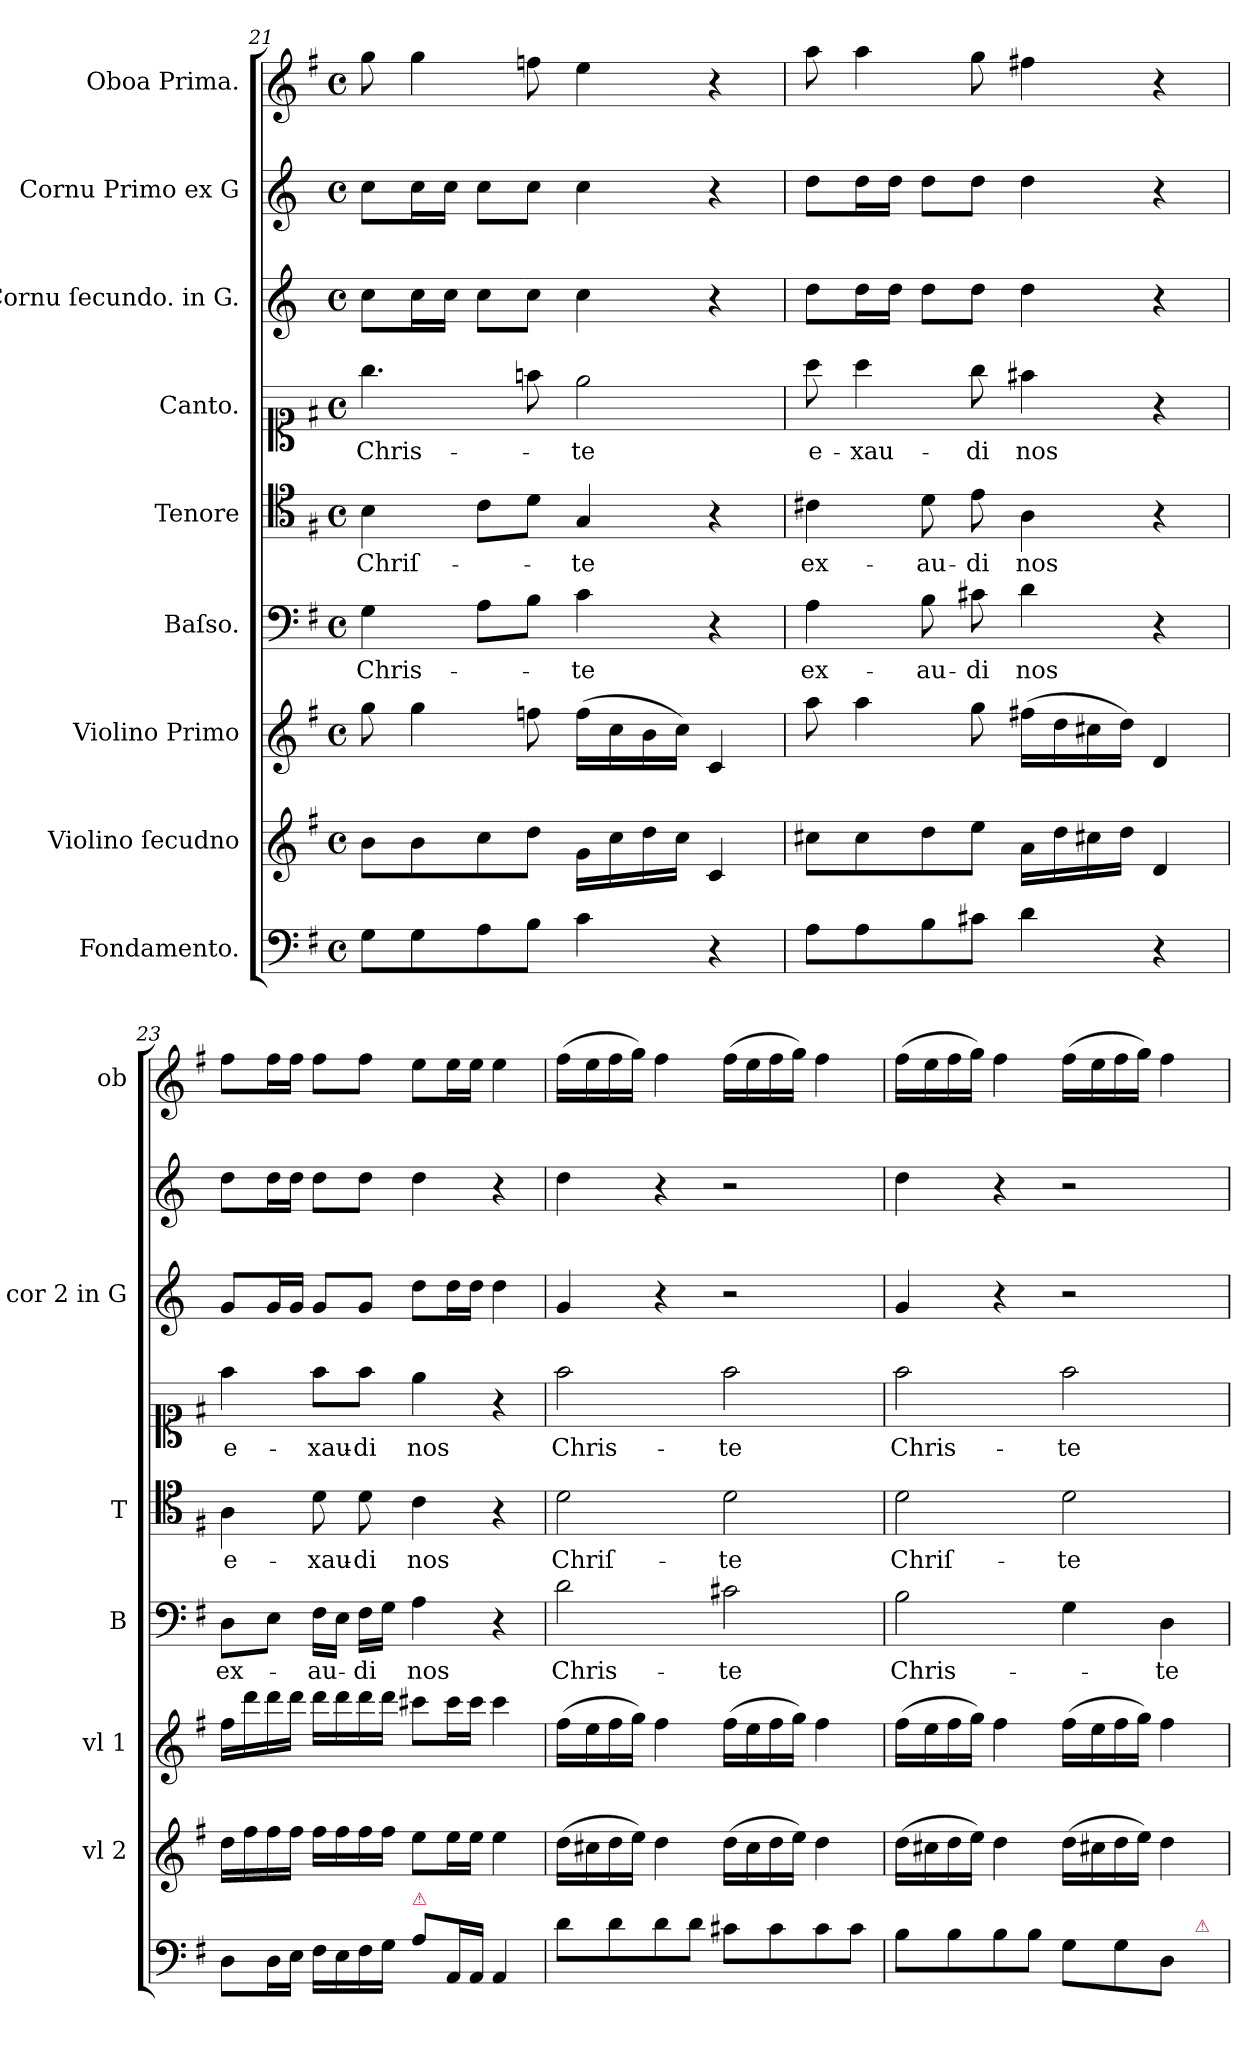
**kern	**kern	**kern	**kern	**text	**kern	**text	**kern	**text	**kern	**kern	**kern
*part9	*part8	*part7	*part6	*part6	*part5	*part5	*part4	*part4	*part3	*part2	*part1
*staff9	*staff8	*staff7	*staff6	*staff6	*staff5	*staff5	*staff4	*staff4	*staff3	*staff2	*staff1
*I"Fondamento.	*I"Violino ſecudno	*I"Violino Primo	*I"Baſso.	*	*I"Tenore	*	*I"Canto.	*	*I"Cornu ſecundo. in G.	*I"Cornu Primo ex G	*I"Oboa Prima.
*	*I'vl 2	*I'vl 1	*I'B	*	*I'T	*	*	*	*I'cor 2 in G	*	*I'ob
*clefF4	*clefG2	*clefG2	*clefF4	*	*clefC4	*	*clefC1	*	*clefG2	*clefG2	*clefG2
*	*	*	*	*	*	*	*	*	*ITrd3c5	*ITrd3c5	*
*k[f#]	*k[f#]	*k[f#]	*k[f#]	*	*k[f#]	*	*k[f#]	*	*k[f#]	*k[f#]	*k[f#]
*G:	*G:	*G:	*G:	*	*G:	*	*G:	*	*G:	*G:	*G:
*M4/4	*M4/4	*M4/4	*M4/4	*	*M4/4	*	*M4/4	*	*M4/4	*M4/4	*M4/4
*met(c)	*met(c)	*met(c)	*met(c)	*	*met(c)	*	*met(c)	*	*met(c)	*met(c)	*met(c)
=21	=21	=21	=21	=21	=21	=21	=21	=21	=21	=21	=21
8G\L	8b\L	8gg\	4G\	Chris-	4B\	Chriſ-	4.gg\	Chris-	8g\L	8g\L	8gg\
8G\	8b\	4gg\	.	.	.	.	.	.	16g\L	16g\L	4gg\
.	.	.	.	.	.	.	.	.	16g\JJ	16g\JJ	.
8A\	8cc\	.	8A\L	.	8c\L	.	.	.	8g\L	8g\L	.
8B\J	8dd\J	8ffn\	8B\J	.	8d\J	.	8ffn\	.	8g\J	8g\J	8ffn\
4c\	16g\LL	(16ff\LL	4c\	-te	4G/	-te	2ee\	-te	4g\	4g\	4ee\
.	16cc\	16cc\	.	.	.	.	.	.	.	.	.
.	16dd\	16b\	.	.	.	.	.	.	.	.	.
.	16cc\JJ	16cc\JJ)	.	.	.	.	.	.	.	.	.
4r	4c/	4c/	4r	.	4r	.	.	.	4r	4r	4r
=22	=22	=22	=22	=22	=22	=22	=22	=22	=22	=22	=22
8A\L	8cc#X\L	8aa\	4A\	ex-	4c#X\	ex-	8aa\	e-	8a\L	8a\L	8aa\
8A\	8cc#\	4aa\	.	.	.	.	4aa\	-xau-	16a\L	16a\L	4aa\
.	.	.	.	.	.	.	.	.	16a\JJ	16a\JJ	.
8B\	8dd\	.	8B\	-au-	8d\	-au-	.	.	8a\L	8a\L	.
8c#X\J	8ee\J	8gg\	8c#X\	-di	8e\	-di	8gg\	-di	8a\J	8a\J	8gg\
4d\	16a\LL	(16ff#X\LL	4d\	nos	4A\	nos	4ff#X\	nos	4a\	4a\	4ff#X\
.	16dd\	16dd\	.	.	.	.	.	.	.	.	.
.	16cc#X\	16cc#X\	.	.	.	.	.	.	.	.	.
.	16dd\JJ	16dd\JJ)	.	.	.	.	.	.	.	.	.
4r	4d/	4d/	4r	.	4r	.	4r	.	4r	4r	4r
=23	=23	=23	=23	=23	=23	=23	=23	=23	=23	=23	=23
8D\L	16dd\LL	16ff#\LL	8D\L	ex-	4A\	e-	4ff#\	e-	8d/L	8a\L	8ff#\L
.	16ff#\	16ddd\	.	.	.	.	.	.	.	.	.
16D\L	16ff#\	16ddd\	8E\J	.	.	.	.	.	16d/L	16a\L	16ff#\L
16E\JJ	16ff#\JJ	16ddd\JJ	.	.	.	.	.	.	16d/JJ	16a\JJ	16ff#\JJ
16F#\LL	16ff#\LL	16ddd\LL	16F#\LL	-au-	8d\	-xau-	8ff#\L	-xau-	8d/L	8a\L	8ff#\L
16E\	16ff#\	16ddd\	16E\JJ	.	.	.	.	.	.	.	.
16F#\	16ff#\	16ddd\	16F#\LL	-di	8d\	-di	8ff#\J	-di	8d/J	8a\J	8ff#\J
16G\JJ	16ff#\JJ	16ddd\JJ	16G\JJ	.	.	.	.	.	.	.	.
!LO:TX:a:color=crimson:t=⚠	!	!	!	!	!	!	!	!	!	!	!
8A\L	8ee\L	8ccc#X\L	4A\	nos	4c\	nos	4ee\	nos	8a\L	4a\	8ee\L
16AA/L	16ee\L	16ccc#\L	.	.	.	.	.	.	16a\L	.	16ee\L
16AA/JJ	16ee\JJ	16ccc#\JJ	.	.	.	.	.	.	16a\JJ	.	16ee\JJ
4AA/	4ee\	4ccc#\	4r	.	4r	.	4r	.	4a\	4r	4ee\
=24	=24	=24	=24	=24	=24	=24	=24	=24	=24	=24	=24
8d\L	(16dd\LL	(16ff#\LL	2d\	Chris-	2d\	Chriſ-	2ff#\	Chris-	4d/	4a\	(16ff#\LL
.	16cc#X\	16ee\	.	.	.	.	.	.	.	.	16ee\
8d\	16dd\	16ff#\	.	.	.	.	.	.	.	.	16ff#\
.	16ee\JJ)	16gg\JJ)	.	.	.	.	.	.	.	.	16gg\JJ)
8d\	4dd\	4ff#\	.	.	.	.	.	.	4r	4r	4ff#\
8d\J	.	.	.	.	.	.	.	.	.	.	.
8c#X\L	(16dd\LL	(16ff#\LL	2c#X\	-te	2d\	-te	2ff#\	-te	2r	2r	(16ff#\LL
.	16cc#\	16ee\	.	.	.	.	.	.	.	.	16ee\
8c#\	16dd\	16ff#\	.	.	.	.	.	.	.	.	16ff#\
.	16ee\JJ)	16gg\JJ)	.	.	.	.	.	.	.	.	16gg\JJ)
8c#\	4dd\	4ff#\	.	.	.	.	.	.	.	.	4ff#\
8c#\J	.	.	.	.	.	.	.	.	.	.	.
=25	=25	=25	=25	=25	=25	=25	=25	=25	=25	=25	=25
!	!	!	!	!	!	!LO:LY:i	!	!LO:LY:i	!	!	!
8B\L	(16dd\LL	(16ff#\LL	2B\	Chris-	2d\	Chriſ-	2ff#\	Chris-	4d/	4a\	(16ff#\LL
.	16cc#X\	16ee\	.	.	.	.	.	.	.	.	16ee\
8B\	16dd\	16ff#\	.	.	.	.	.	.	.	.	16ff#\
.	16ee\JJ)	16gg\JJ)	.	.	.	.	.	.	.	.	16gg\JJ)
8B\	4dd\	4ff#\	.	.	.	.	.	.	4r	4r	4ff#\
8B\J	.	.	.	.	.	.	.	.	.	.	.
!	!	!	!	!	!	!LO:LY:i	!	!LO:LY:i	!	!	!
8G\L	(16dd\LL	(16ff#\LL	4G\	.	2d\	-te	2ff#\	-te	2r	2r	(16ff#\LL
.	16cc#X\	16ee\	.	.	.	.	.	.	.	.	16ee\
8G\	16dd\	16ff#\	.	.	.	.	.	.	.	.	16ff#\
.	16ee\JJ)	16gg\JJ)	.	.	.	.	.	.	.	.	16gg\JJ)
8D\J	4dd\	4ff#\	4D\	-te	.	.	.	.	.	.	4ff#\
!LO:TX:a:color=crimson:t=⚠	!	!	!	!	!	!	!	!	!	!	!
8ryy	.	.	.	.	.	.	.	.	.	.	.
=	=	=	=	=	=	=	=	=	=	=	=
*-	*-	*-	*-	*-	*-	*-	*-	*-	*-	*-	*-
